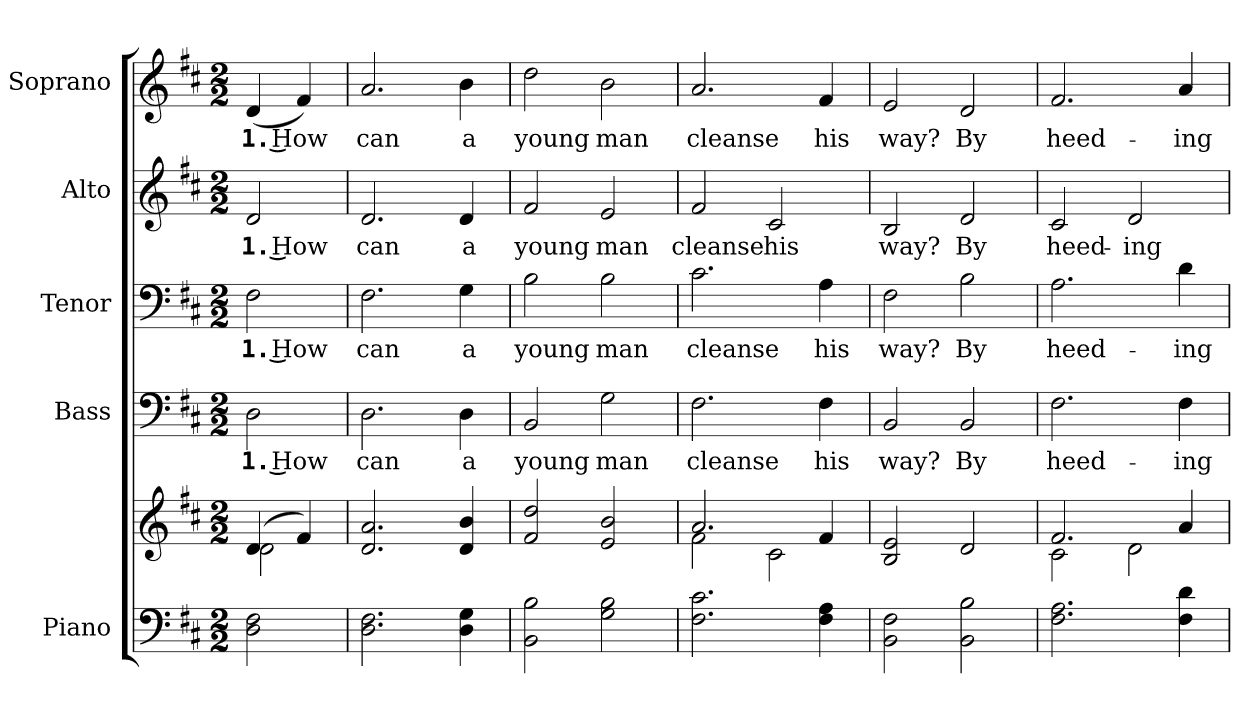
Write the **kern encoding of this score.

**kern	**kern	**kern	**text	**kern	**text	**kern	**text	**kern	**text
*part5	*part5	*part4	*part4	*part3	*part3	*part2	*part2	*part1	*part1
*staff6	*staff5	*staff4	*staff4	*staff3	*staff3	*staff2	*staff2	*staff1	*staff1
*I"Piano	*	*I"Bass	*	*I"Tenor	*	*I"Alto	*	*I"Soprano	*
*I'Pno.	*	*I'B.	*	*I'T.	*	*I'A.	*	*I'S.	*
!!LO:PB:g=z
*clefF4	*clefG2	*clefF4	*	*clefF4	*	*clefG2	*	*clefG2	*
*k[f#c#]	*k[f#c#]	*k[f#c#]	*	*k[f#c#]	*	*k[f#c#]	*	*k[f#c#]	*
*D:	*D:	*D:	*	*D:	*	*D:	*	*D:	*
*M2/2	*M2/2	*M2/2	*	*M2/2	*	*M2/2	*	*M2/2	*
*MM180	*MM180	*MM180	*	*MM180	*	*MM180	*	*MM180	*
=1	=1	=1	=1	=1	=1	=1	=1	=1	=1
*	*^	*	*	*	*	*	*	*	*
!	!	!	!	!LO:LY:b:color=#000000	!	!	!	!	!	!
!	!	!	!	!	!	!LO:LY:b:color=#000000	!	!	!	!
!	!	!	!	!	!	!	!	!LO:LY:b:color=#000000	!	!
!	!	!	!	!	!	!	!	!	!	!LO:LY:b:color=#000000
2Di\ 2F#i	(4di/	2di\	2Di\	1. How	2F#i\	1. How	2di/	1. How	(4di/	1. How
.	4f#i/)	.	.	.	.	.	.	.	4f#i/)	.
*	*v	*v	*	*	*	*	*	*	*	*
=2	=2	=2	=2	=2	=2	=2	=2	=2	=2
!	!	!	!LO:LY:b:color=#000000	!	!	!	!	!	!
!	!	!	!	!	!LO:LY:b:color=#000000	!	!	!	!
!	!	!	!	!	!	!	!LO:LY:b:color=#000000	!	!
!	!	!	!	!	!	!	!	!	!LO:LY:b:color=#000000
2.Di\ 2.F#i	2.di/ 2.ai	2.Di\	can	2.F#i\	can	2.di/	can	2.ai/	can
!	!	!	!LO:LY:b:color=#000000	!	!	!	!	!	!
!	!	!	!	!	!LO:LY:b:color=#000000	!	!	!	!
!	!	!	!	!	!	!	!LO:LY:b:color=#000000	!	!
!	!	!	!	!	!	!	!	!	!LO:LY:b:color=#000000
4Di\ 4Gi	4di/ 4bi	4Di\	a	4Gi\	a	4di/	a	4bi\	a
=3	=3	=3	=3	=3	=3	=3	=3	=3	=3
!	!	!	!LO:LY:b:color=#000000	!	!	!	!	!	!
!	!	!	!	!	!LO:LY:b:color=#000000	!	!	!	!
!	!	!	!	!	!	!	!LO:LY:b:color=#000000	!	!
!	!	!	!	!	!	!	!	!	!LO:LY:b:color=#000000
2BBi\ 2Bi	2f#i/ 2ddi	2BBi/	young	2Bi\	young	2f#i/	young	2ddi\	young
!	!	!	!LO:LY:b:color=#000000	!	!	!	!	!	!
!	!	!	!	!	!LO:LY:b:color=#000000	!	!	!	!
!	!	!	!	!	!	!	!LO:LY:b:color=#000000	!	!
!	!	!	!	!	!	!	!	!	!LO:LY:b:color=#000000
2Gi\ 2Bi	2ei/ 2bi	2Gi\	man	2Bi\	man	2ei/	man	2bi\	man
=4	=4	=4	=4	=4	=4	=4	=4	=4	=4
*	*^	*	*	*	*	*	*	*	*
!	!	!	!	!LO:LY:b:color=#000000	!	!	!	!	!	!
!	!	!	!	!	!	!LO:LY:b:color=#000000	!	!	!	!
!	!	!	!	!	!	!	!	!LO:LY:b:color=#000000	!	!
!	!	!	!	!	!	!	!	!	!	!LO:LY:b:color=#000000
2.F#i\ 2.c#i	2.ai/	2f#i\	2.F#i\	cleanse	2.c#i\	cleanse	2f#i/	cleanse	2.ai/	cleanse
!	!	!	!	!	!	!	!	!LO:LY:b:color=#000000	!	!
.	.	2c#i\	.	.	.	.	2c#i/	his	.	.
!	!	!	!	!LO:LY:b:color=#000000	!	!	!	!	!	!
!	!	!	!	!	!	!LO:LY:b:color=#000000	!	!	!	!
!	!	!	!	!	!	!	!	!	!	!LO:LY:b:color=#000000
4F#i\ 4Ai	4f#i/	.	4F#i\	his	4Ai\	his	.	.	4f#i/	his
*	*v	*v	*	*	*	*	*	*	*	*
=5	=5	=5	=5	=5	=5	=5	=5	=5	=5
!	!	!	!LO:LY:b:color=#000000	!	!	!	!	!	!
!	!	!	!	!	!LO:LY:b:color=#000000	!	!	!	!
!	!	!	!	!	!	!	!LO:LY:b:color=#000000	!	!
!	!	!	!	!	!	!	!	!	!LO:LY:b:color=#000000
2BBi\ 2F#i	2Bi/ 2ei	2BBi/	way?	2F#i\	way?	2Bi/	way?	2ei/	way?
!	!	!	!LO:LY:b:color=#000000	!	!	!	!	!	!
!	!	!	!	!	!LO:LY:b:color=#000000	!	!	!	!
!	!	!	!	!	!	!	!LO:LY:b:color=#000000	!	!
!	!	!	!	!	!	!	!	!	!LO:LY:b:color=#000000
2BBi\ 2Bi	2di/	2BBi/	By	2Bi\	By	2di/	By	2di/	By
=6	=6	=6	=6	=6	=6	=6	=6	=6	=6
*	*^	*	*	*	*	*	*	*	*
!	!	!	!	!LO:LY:b:color=#000000	!	!	!	!	!	!
!	!	!	!	!	!	!LO:LY:b:color=#000000	!	!	!	!
!	!	!	!	!	!	!	!	!LO:LY:b:color=#000000	!	!
!	!	!	!	!	!	!	!	!	!	!LO:LY:b:color=#000000
2.F#i\ 2.Ai	2.f#i/	2c#i\	2.F#i\	heed-	2.Ai\	heed-	2c#i/	heed-	2.f#i/	heed-
!	!	!	!	!	!	!	!	!LO:LY:b:color=#000000	!	!
.	.	2di\	.	.	.	.	2di/	-ing	.	.
!	!	!	!	!LO:LY:b:color=#000000	!	!	!	!	!	!
!	!	!	!	!	!	!LO:LY:b:color=#000000	!	!	!	!
!	!	!	!	!	!	!	!	!	!	!LO:LY:b:color=#000000
4F#i\ 4di	4ai/	.	4F#i\	-ing	4di\	-ing	.	.	4ai/	-ing
*	*v	*v	*	*	*	*	*	*	*	*
=	=	=	=	=	=	=	=	=	=
*-	*-	*-	*-	*-	*-	*-	*-	*-	*-
